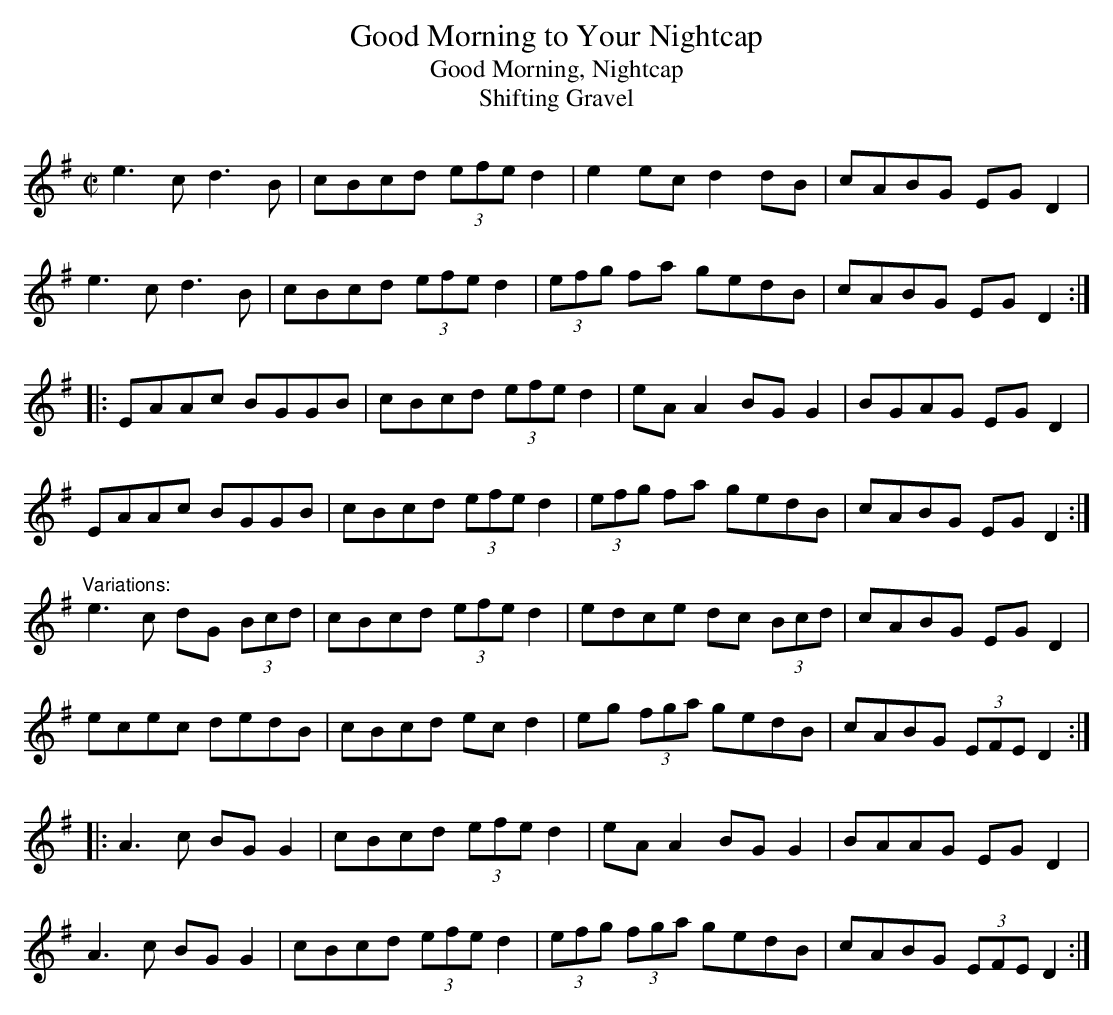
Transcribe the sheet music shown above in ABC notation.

X:1
T:Good Morning to Your Nightcap
T:Good Morning, Nightcap
T:Shifting Gravel
M:C|
K:Ador
e3c d3B|cBcd (3efe d2|e2ec d2dB|cABG EGD2|
e3c d3B|cBcd (3efe d2|(3efg fa gedB|cABG EGD2:|
|:EAAc BGGB|cBcd (3efe d2|eAA2 BGG2|BGAG EGD2|
EAAc BGGB|cBcd (3efe d2|(3efg fa gedB|cABG EGD2:|
"Variations:"
e3c dG (3Bcd|cBcd (3efe d2|edce dc (3Bcd|cABG EGD2|
ecec dedB|cBcd ecd2|eg (3fga gedB|cABG (3EFE D2:|
|:A3c BGG2|cBcd (3efe d2|eAA2 BGG2|BAAG EGD2|
A3c BGG2|cBcd (3efe d2|(3efg (3fga gedB|cABG (3EFE D2:|
